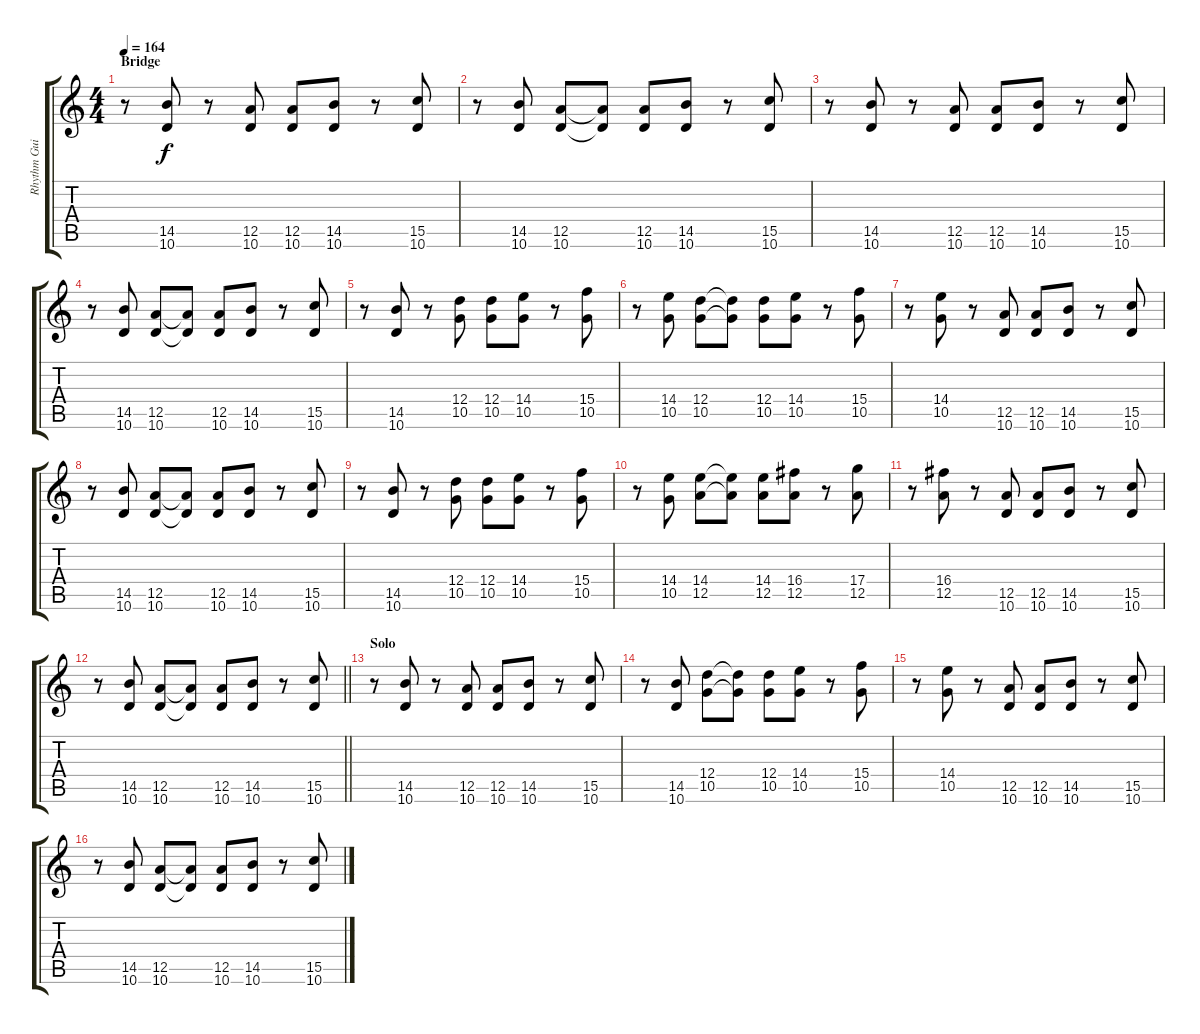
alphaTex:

\track ("Rhythm Guitar" "Rhythm Gui") {instrument electricguitarmuted}
\staff {score tabs}
\tuning (E4 B3 G3 D3 A2 E2) {hide}
\ts (4 4)
\section ("" "Bridge")
\tempo 164
\clef g2
\ks c
r.8{dy f} (14.5 10.6).8 r.8 (12.5 10.6).8 (12.5 10.6).8 (14.5 10.6).8 r.8 (15.5 10.6).8 |
r.8 (14.5 10.6).8 (12.5 10.6).8 (12.5{t} 10.6{t}).8 (12.5 10.6).8 (14.5 10.6).8 r.8 (15.5 10.6).8 |
r.8 (14.5 10.6).8 r.8 (12.5 10.6).8 (12.5 10.6).8 (14.5 10.6).8 r.8 (15.5 10.6).8 |
r.8 (14.5 10.6).8 (12.5 10.6).8 (12.5{t} 10.6{t}).8 (12.5 10.6).8 (14.5 10.6).8 r.8 (15.5 10.6).8 |
r.8 (14.5 10.6).8 r.8 (12.4 10.5).8 (12.4 10.5).8 (14.4 10.5).8 r.8 (15.4 10.5).8 |
r.8 (14.4 10.5).8 (12.4 10.5).8 (12.4{t} 10.5{t}).8 (12.4 10.5).8 (14.4 10.5).8 r.8 (15.4 10.5).8 |
r.8 (14.4 10.5).8 r.8 (12.5 10.6).8 (12.5 10.6).8 (14.5 10.6).8 r.8 (15.5 10.6).8 |
r.8 (14.5 10.6).8 (12.5 10.6).8 (12.5{t} 10.6{t}).8 (12.5 10.6).8 (14.5 10.6).8 r.8 (15.5 10.6).8 |
r.8 (14.5 10.6).8 r.8 (12.4 10.5).8 (12.4 10.5).8 (14.4 10.5).8 r.8 (15.4 10.5).8 |
r.8 (14.4 10.5).8 (14.4 12.5).8 (14.4{t} 12.5{t}).8 (14.4 12.5).8 (16.4 12.5).8 r.8 (17.4 12.5).8 |
r.8 (16.4 12.5).8 r.8 (12.5 10.6).8 (12.5 10.6).8 (14.5 10.6).8 r.8 (15.5 10.6).8 |
\barLineRight lightlight
r.8 (14.5 10.6).8 (12.5 10.6).8 (12.5{t} 10.6{t}).8 (12.5 10.6).8 (14.5 10.6).8 r.8 (15.5 10.6).8 |
\section ("" "Solo")
r.8 (14.5 10.6).8 r.8 (12.5 10.6).8 (12.5 10.6).8 (14.5 10.6).8 r.8 (15.5 10.6).8 |
r.8 (14.5 10.6).8 (12.4 10.5).8 (12.4{t} 10.5{t}).8 (12.4 10.5).8 (14.4 10.5).8 r.8 (15.4 10.5).8 |
r.8 (14.4 10.5).8 r.8 (12.5 10.6).8 (12.5 10.6).8 (14.5 10.6).8 r.8 (15.5 10.6).8 |
r.8 (14.5 10.6).8 (12.5 10.6).8 (12.5{t} 10.6{t}).8 (12.5 10.6).8 (14.5 10.6).8 r.8 (15.5 10.6).8
